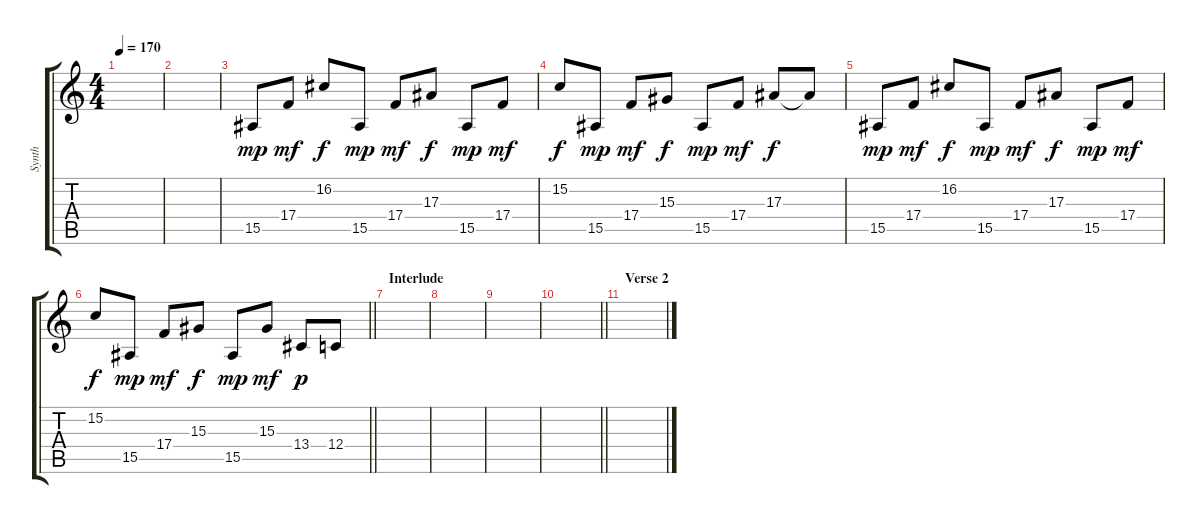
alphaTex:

\track ("Synth" "Synth") {instrument lead2sawtooth}
\staff {score tabs}
\tuning (D4 A3 F3 C3 G2 D2) {hide}
\ts (4 4)
\tempo 170
\clef g2
\ks c
|
|
15.5.8{dy mp} 17.4.8{dy mf} 16.2.8{dy f} 15.5.8{dy mp} 17.4.8{dy mf} 17.3.8{dy f} 15.5.8{dy mp} 17.4.8{dy mf} |
15.2.8{dy f} 15.5.8{dy mp} 17.4.8{dy mf} 15.3.8{dy f} 15.5.8{dy mp} 17.4.8{dy mf} 17.3.8{dy f} 17.3{t}.8 |
15.5.8{dy mp} 17.4.8{dy mf} 16.2.8{dy f} 15.5.8{dy mp} 17.4.8{dy mf} 17.3.8{dy f} 15.5.8{dy mp} 17.4.8{dy mf} |
\barLineRight lightlight
15.2.8{dy f} 15.5.8{dy mp} 17.4.8{dy mf} 15.3.8{dy f} 15.5.8{dy mp} 15.3.8{dy mf} 13.4.8{dy p} 12.4.8 |
\section ("" "Interlude")
|
|
|
\barLineRight lightlight
|
\section ("" "Verse 2")
